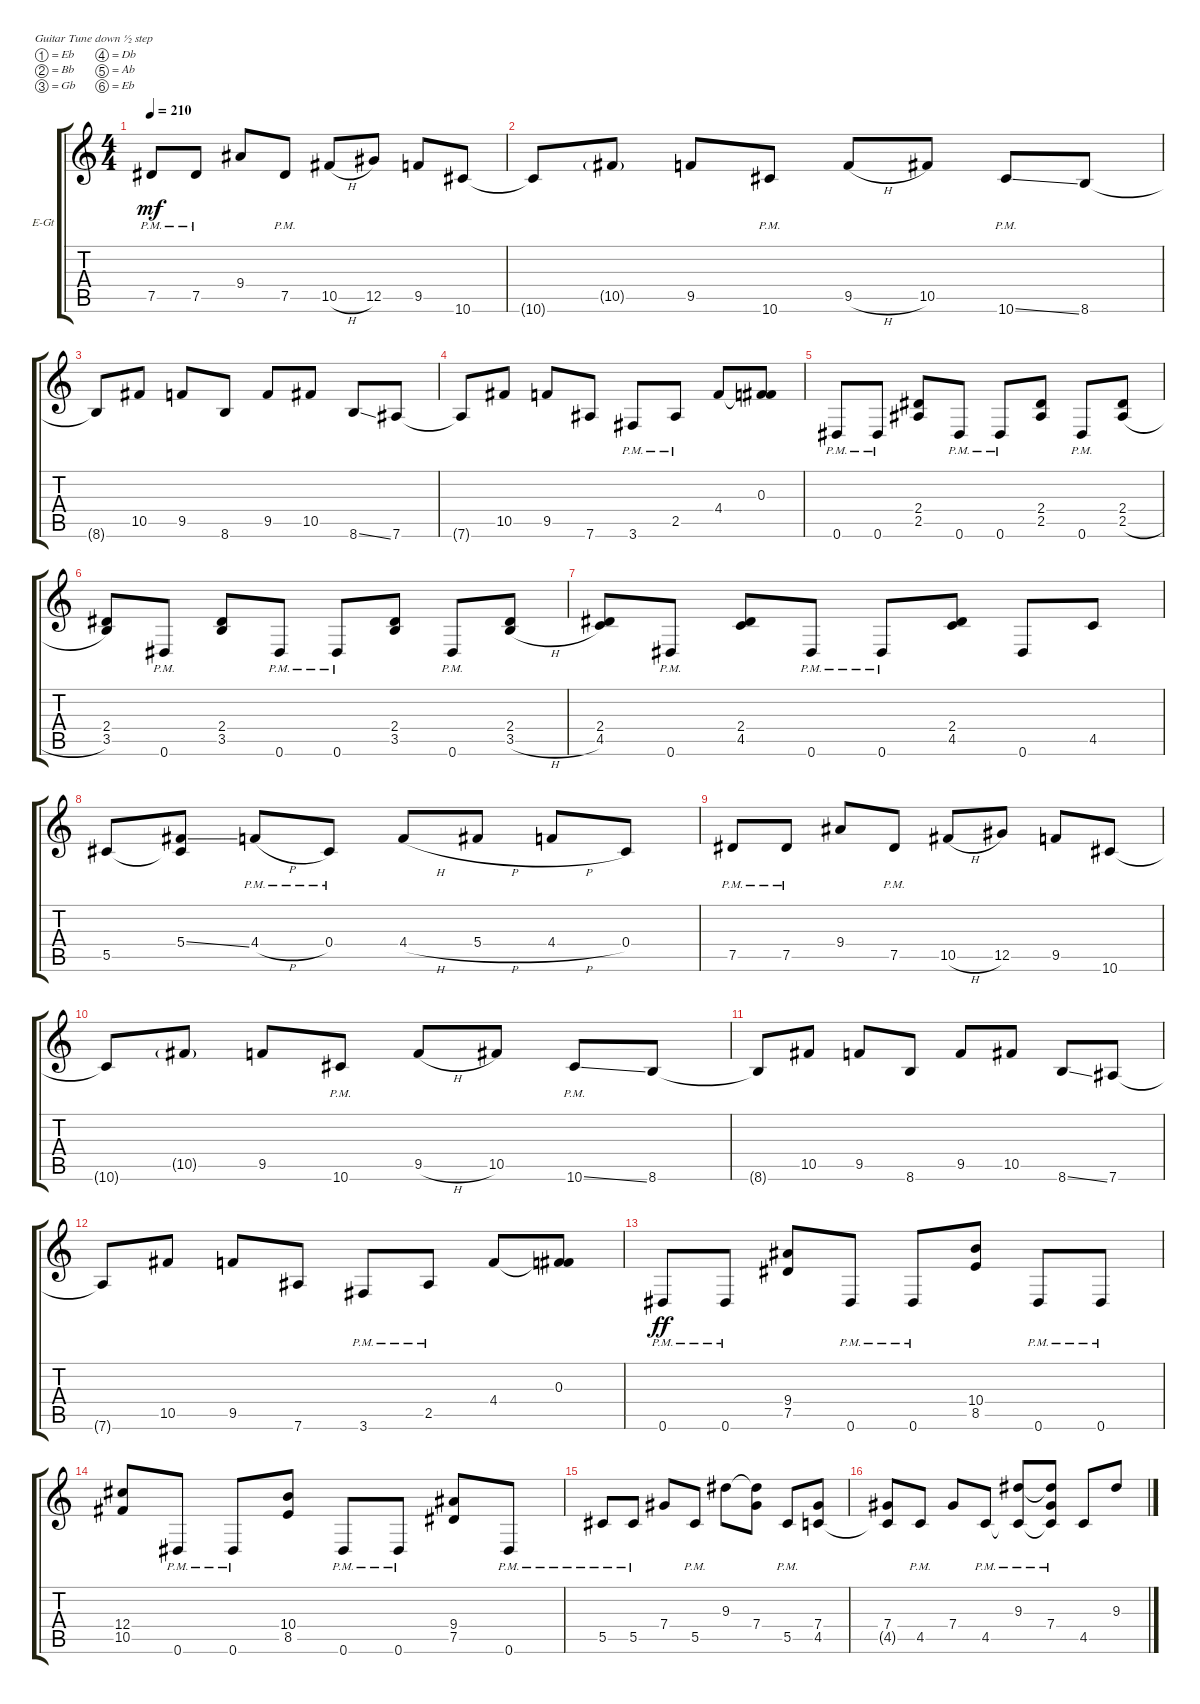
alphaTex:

\bracketExtendMode groupsimilarinstruments
\firstSystemTrackNameOrientation horizontal
\otherSystemsTrackNameOrientation horizontal
\track ("left" "E-Gt") {instrument distortionguitar}
\staff {score tabs}
\tuning (Eb4 Bb3 Gb3 Db3 Ab2 Eb2)
\ts (4 4)
\tempo 210
\clef g2
\ks c
7.5{pm}.8{dy mf} 7.5{pm}.8 9.4.8 7.5{pm}.8 10.5{h}.8 12.5.8 9.5.8 10.6.8 |
10.6{t}.8 10.5{g}.8 9.5.8 10.6{pm}.8 9.5{h}.8 10.5.8 10.6{ss pm}.8 8.6.8 |
8.6{t}.8 10.5.8 9.5.8 8.6.8 9.5.8 10.5.8 8.6{ss}.8 7.6.8 |
7.6{t}.8 10.5.8 9.5.8 7.6.8 3.6{pm}.8 2.5{pm}.8 4.4.8 (0.3 4.4{t}).8 |
0.6{pm}.8 0.6{pm}.8 (2.5 2.4).8 0.6{pm}.8 0.6{pm}.8 (2.5 2.4).8 0.6{pm}.8 (2.5{h} 2.4).8 |
(3.5 2.4).8 0.6{pm}.8 (3.5 2.4).8 0.6{pm}.8 0.6{pm}.8 (3.5 2.4).8 0.6{pm}.8 (3.5{h} 2.4).8 |
(4.5 2.4).8 0.6{pm}.8 (4.5 2.4).8 0.6{pm}.8 0.6{pm}.8 (4.5 2.4).8 0.6.8 4.5.8 |
5.5.8 (5.4{ss} 5.5{t}).8 4.4{h pm}.8 0.4{pm}.8 4.4{h}.8 5.4{h}.8 4.4{h}.8 0.4.8 |
7.5{pm}.8 7.5{pm}.8 9.4.8 7.5{pm}.8 10.5{h}.8 12.5.8 9.5.8 10.6.8 |
10.6{t}.8 10.5{g}.8 9.5.8 10.6{pm}.8 9.5{h}.8 10.5.8 10.6{ss pm}.8 8.6.8 |
8.6{t}.8 10.5.8 9.5.8 8.6.8 9.5.8 10.5.8 8.6{ss}.8 7.6.8 |
7.6{t}.8 10.5.8 9.5.8 7.6.8 3.6{pm}.8 2.5{pm}.8 4.4.8 (0.3 4.4{t}).8 |
0.6{pm}.8{dy ff} 0.6{pm}.8 (7.5 9.4).8 0.6{pm}.8 0.6{pm}.8 (8.5 10.4).8 0.6{pm}.8 0.6{pm}.8 |
(10.5 12.4).8 0.6{pm}.8 0.6{pm}.8 (8.5 10.4).8 0.6{pm}.8 0.6{pm}.8 (7.5 9.4).8 0.6{pm}.8 |
5.5{pm}.8 5.5{pm}.8 7.4.8 5.5{pm}.8 9.3.8 (7.4 9.3{t}).8 5.5{pm}.8 (4.5 7.4).8 |
(7.4 4.5{t}).8 4.5{pm}.8 7.4.8 4.5{pm}.8 (9.3 4.5{pm t}).8 (7.4 9.3{t} 4.5{pm t}).8 4.5.8 9.3.8
